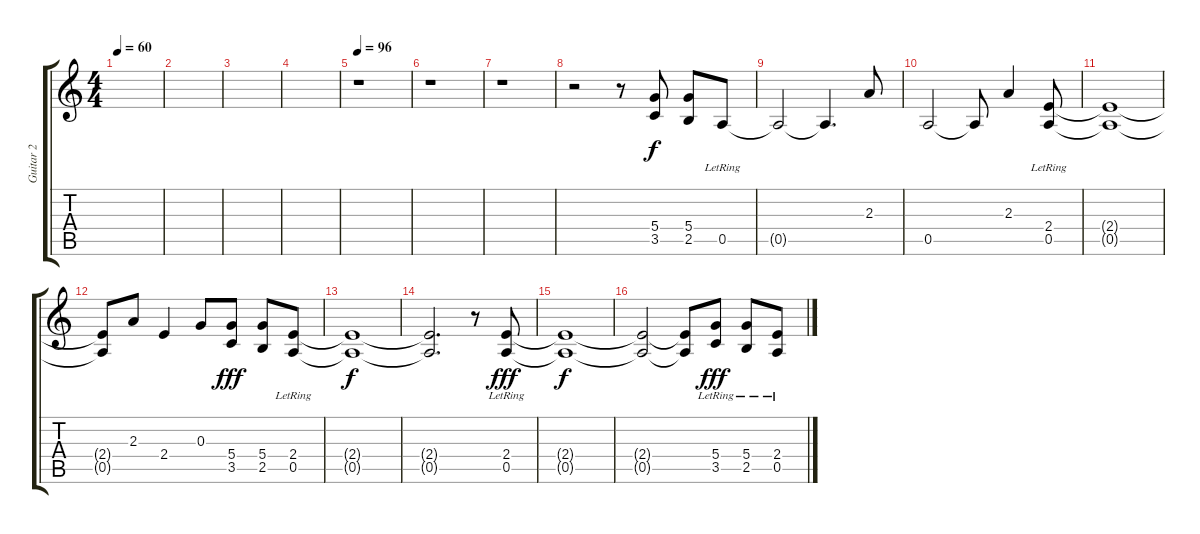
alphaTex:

\track ("Guitar 2" "Guitar 2") {instrument overdrivenguitar}
\staff {score tabs}
\tuning (E4 B3 G3 D3 A2 E2) {hide}
\ts (4 4)
\tempo 60
\clef g2
\ks c
|
|
|
|
\tempo 96
r.1 |
r.1 |
r.1 |
r.2 r.8 (5.4 3.5).8 (5.4 2.5).8 0.5{lr}.8 |
0.5{t}.2{dy f} 0.5{t}.4{d} 2.3.8 |
0.5.2 0.5{t}.8 2.3.4 (2.4{lr} 0.5).8 |
(2.4{t} 0.5{t}).1 |
(2.4{t} 0.5{t}).8 2.3.8 2.4.4 0.3.8 (5.4 3.5).8{dy fff} (5.4 2.5).8 (2.4 0.5{lr}).8 |
(2.4{t} 0.5{t}).1{dy f} |
(2.4{t} 0.5{t}).2{d} r.8 (2.4{lr} 0.5).8{dy fff} |
(2.4{t} 0.5{t}).1{dy f} |
(2.4{t} 0.5{t}).2 (2.4{t} 0.5{t}).8 (5.4{lr} 3.5{lr}).8{dy fff} (5.4{lr} 2.5{lr}).8 (2.4{lr} 0.5{lr}).8
